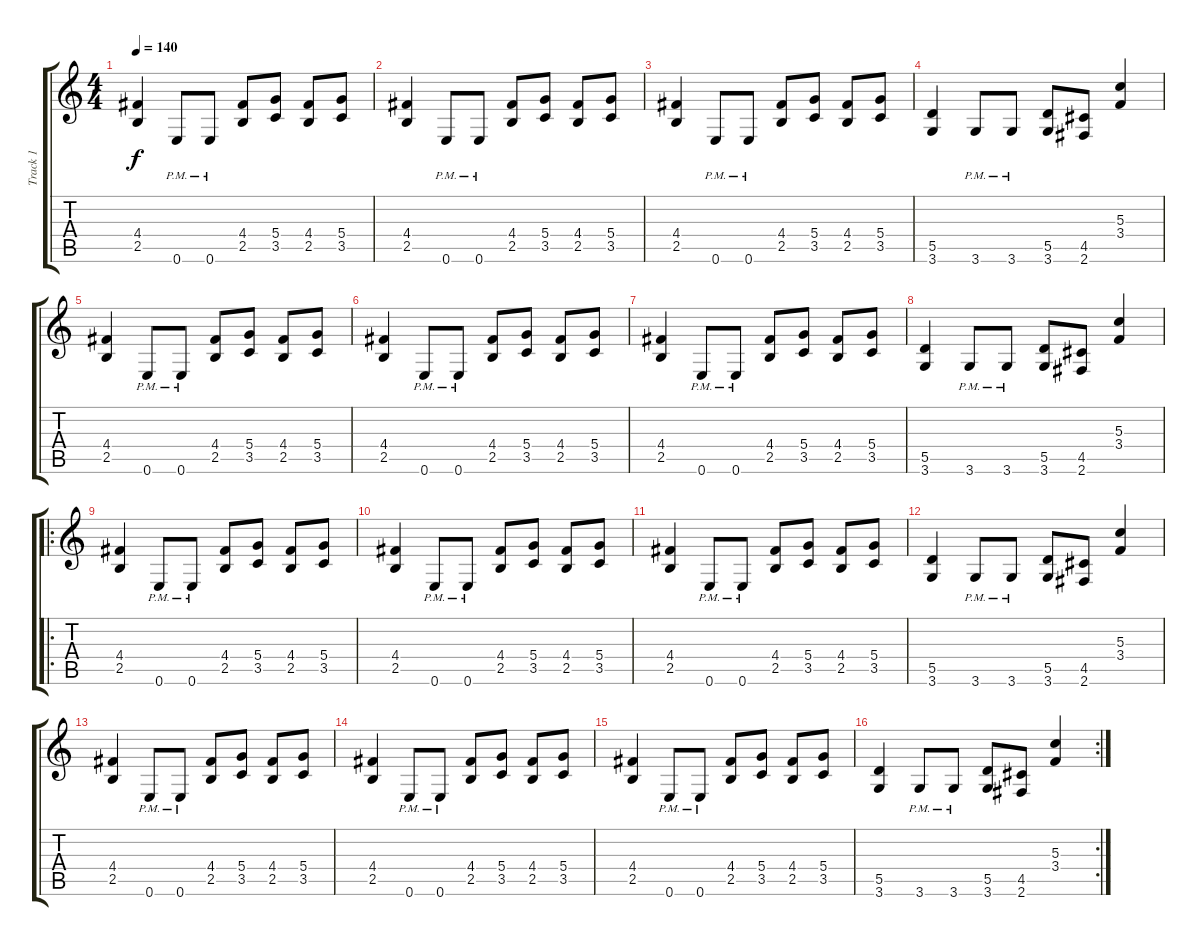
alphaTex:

\track ("Track 1" "Track 1") {instrument distortionguitar}
\staff {score tabs}
\tuning (E4 B3 G3 D3 A2 E2) {hide}
\ts (4 4)
\tempo 140
\clef g2
\ks c
(4.4 2.5).4{dy f} 0.6{pm}.8 0.6{pm}.8 (4.4 2.5).8 (5.4 3.5).8 (4.4 2.5).8 (5.4 3.5).8 |
(4.4 2.5).4 0.6{pm}.8 0.6{pm}.8 (4.4 2.5).8 (5.4 3.5).8 (4.4 2.5).8 (5.4 3.5).8 |
(4.4 2.5).4 0.6{pm}.8 0.6{pm}.8 (4.4 2.5).8 (5.4 3.5).8 (4.4 2.5).8 (5.4 3.5).8 |
(5.5 3.6).4 3.6{pm}.8 3.6{pm}.8 (5.5 3.6).8 (4.5 2.6).8 (5.3 3.4).4 |
(4.4 2.5).4 0.6{pm}.8 0.6{pm}.8 (4.4 2.5).8 (5.4 3.5).8 (4.4 2.5).8 (5.4 3.5).8 |
(4.4 2.5).4 0.6{pm}.8 0.6{pm}.8 (4.4 2.5).8 (5.4 3.5).8 (4.4 2.5).8 (5.4 3.5).8 |
(4.4 2.5).4 0.6{pm}.8 0.6{pm}.8 (4.4 2.5).8 (5.4 3.5).8 (4.4 2.5).8 (5.4 3.5).8 |
(5.5 3.6).4 3.6{pm}.8 3.6{pm}.8 (5.5 3.6).8 (4.5 2.6).8 (5.3 3.4).4 |
\ro
(4.4 2.5).4 0.6{pm}.8 0.6{pm}.8 (4.4 2.5).8 (5.4 3.5).8 (4.4 2.5).8 (5.4 3.5).8 |
(4.4 2.5).4 0.6{pm}.8 0.6{pm}.8 (4.4 2.5).8 (5.4 3.5).8 (4.4 2.5).8 (5.4 3.5).8 |
(4.4 2.5).4 0.6{pm}.8 0.6{pm}.8 (4.4 2.5).8 (5.4 3.5).8 (4.4 2.5).8 (5.4 3.5).8 |
(5.5 3.6).4 3.6{pm}.8 3.6{pm}.8 (5.5 3.6).8 (4.5 2.6).8 (5.3 3.4).4 |
(4.4 2.5).4 0.6{pm}.8 0.6{pm}.8 (4.4 2.5).8 (5.4 3.5).8 (4.4 2.5).8 (5.4 3.5).8 |
(4.4 2.5).4 0.6{pm}.8 0.6{pm}.8 (4.4 2.5).8 (5.4 3.5).8 (4.4 2.5).8 (5.4 3.5).8 |
(4.4 2.5).4 0.6{pm}.8 0.6{pm}.8 (4.4 2.5).8 (5.4 3.5).8 (4.4 2.5).8 (5.4 3.5).8 |
\rc 2
(5.5 3.6).4 3.6{pm}.8 3.6{pm}.8 (5.5 3.6).8 (4.5 2.6).8 (5.3 3.4).4
